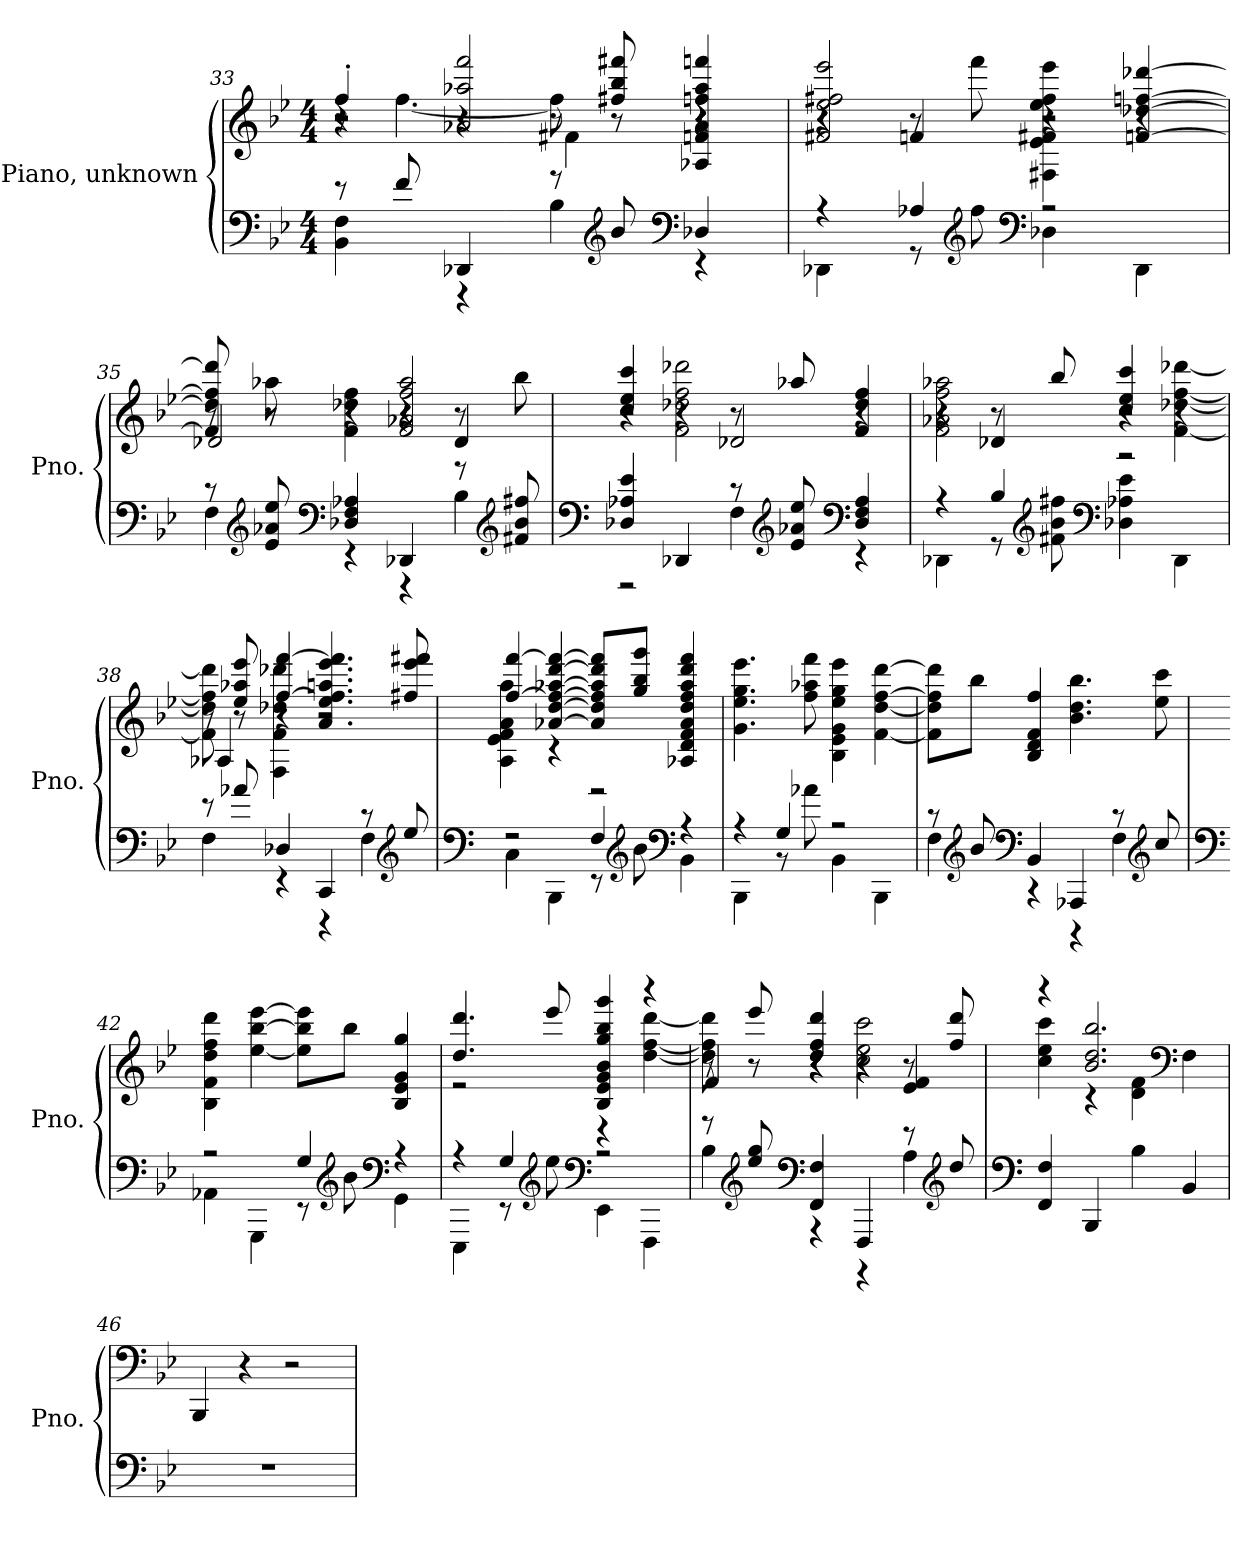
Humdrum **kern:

**kern	**kern
*part1	*part1
*staff2	*staff1
*I"Piano, unknown	*
*I'Pno.	*
*clefF4	*clefG2
*k[b-e-]	*k[b-e-]
*M4/4	*M4/4
=33	=33
*^	*^
*	*	*	*^
*	*	*	*	*^
8r	4BB-\ 4F\	4r	8r	4ff'/	2r
8f/	.	.	[4.ff\	.	.
4DD-X/	4r	2a-X/ 2aa-X/ 2fff/	.	4r	.
8r	4B-\	.	8ff\]	8r	4f#X\
*clefG2	*	*	*	*	*
8b-/	.	.	8r	8ff#X/ 8bb-/ 8fff#X/	.
*clefF4	*	*	*	*	*
4D-X/	4r	4r	4r	4A-X/ 4fn/ 4a-/ 4ffn/ 4aa-/ 4fffn/	4r
*	*	*	*	*v	*v
=34	=34	=34	=34	=34
4r	4DD-X\	2f#X/ 2ee-/ 2ff#X/ 2eee-/	4r	4r
4A-X/	8r	.	8r	4fn/
*clefG2	*	*	*	*
.	8ff\	.	8fff\	.
*clefF4	*	*	*	*
2r	4D-X\	4r	4F#X\ 4e-\ 4f#X\ 4ee-\ 4ff#\ 4eee-\	2r
.	4DD-\	[4fn/ [4dd-X/ [4ffn/ [4ddd-X/	4r	.
!!LO:LB:g=z	!!	!!
=35	=35	=35	=35	=35
8r	4F\	8f/] 8dd-/] 8ff/] 8ddd-/]	8r	2d-X/
*clefG2	*	*	*	*
8e-/ 8a-X/ 8ee-/	.	8r	8aa-X\	.
*clefF4	*	*	*	*
4D-X/ 4F/ 4A-X/	4r	4r	4f\ 4dd-X\ 4ff\	.
4DD-X/	4r	2f/ 2a-X/ 2ff/ 2aa-/	4r	4r
8r	4B-\	.	8r	4d-/
*clefG2	*	*	*	*
8f#X/ 8b-/ 8ff#X/	.	.	8bb-\	.
=36	=36	=36	=36	=36
*clefF4	*	*	*	*
4D-X/ 4A-X/ 4e-/	2r	4cc/ 4ee-/ 4ccc/	4r	2r
4DD-X/	.	4r	2f\ 2dd-X\ 2ff\ 2ddd-X\	.
8r	4F\	8r	.	2d-X/
*clefG2	*	*	*	*
8e-/ 8a-X/ 8ee-/	.	8aa-X/	.	.
*clefF4	*	*	*	*
4D-/ 4F/ 4A-/	4r	4f/ 4dd-/ 4ff/	4r	.
=37	=37	=37	=37	=37
4r	4DD-X\	4r	2f\ 2a-X\ 2ff\ 2aa-X\	4r
4B-/	8r	8r	.	4d-X/
*clefG2	*	*	*	*
.	8f#X\ 8b-\ 8ff#X\	8bb-/	.	.
*clefF4	*	*	*	*
2r	4D-X\ 4A-X\ 4e-\	4cc/ 4ee-/ 4ccc/	4r	2r
.	4DD-\	4r	[4f\ [4dd-X\ [4ff\ [4ddd-X\	.
!!LO:LB:g=z	!!	!!
=38	=38	=38	=38	=38
8r	4F\	8r	8f\] 8dd-\] 8ff\] 8ddd-\]	4A-X/
8a-X/	.	8ee-/ 8aa-X/ 8eee-/	8r	.
4D-X/	4r	[4ff/ [4fff/	4F\ 4f\ 4dd-X\ 4ddd-X\	4r
4CC/	4r	4.a/ 4.ee-/ 4.ff/] 4.aan/ 4.eee-/ 4.fff/]	2r	2r
8r	4F\	.	.	.
*clefG2	*	*	*	*
8ee-/	.	8ff#X/ 8eee-/ 8fff#X/	.	.
*	*	*v	*v	*v
=39	=39	=39
*clefF4	*	*
*	*	*^
2r	4C\	[4ff/ [4fff/	4A\ 4e-\ 4f\ 4a\ 4aa\
.	4BBB-\	[4a-X/ [4dd/ 4ff/_ [4aa-X/ [4ddd/ 4fff/_	4r
4F/	8r	8a-/] 8dd/] 8ff/] 8aa-/] 8ddd/] 8fff/]L	2r
*clefG2	*	*	*
.	8b-\	8gg/ 8bb-/ 8ggg/J	.
*clefF4	*	*	*
4r	4BB-\	4A-X/ 4d/ 4f/ 4a-/ 4dd/ 4ff/ 4aa-/ 4ddd/ 4fff/	.
*	*	*v	*v
=40	=40	=40
4r	4BBB-\	4.g\ 4.ee-\ 4.gg\ 4.eee-\
4G/	8r	.
.	8a-X\	8ff\ 8aa-X\ 8fff\
2r	4BB-\	4B-\ 4e-\ 4g\ 4ee-\ 4gg\ 4eee-\
.	4BBB-\	[4f\ [4dd\ [4ff\ [4ddd\
!!LO:LB:g=z
=41	=41	=41
8r	4F\	8f\] 8dd\] 8ff\] 8ddd\]L
*clefG2	*	*
8b-/	.	8bb-\J
*clefF4	*	*
4BB-/	4r	4B-/ 4d/ 4f/ 4ff/
4AAA-X/	4r	4.b-\ 4.dd\ 4.bb-\
8r	4F\	.
*clefG2	*	*
8cc/	.	8ee-\ 8ccc\
=42	=42	=42
*clefF4	*	*
2r	4AA-X\	4B-\ 4f\ 4dd\ 4ff\ 4ddd\
.	4GGG\	[4ee-\ [4bb-\ [4eee-\
4G/	8r	8ee-\] 8bb-\] 8eee-\]L
*clefG2	*	*
.	8b-\	8bb-\J
*clefF4	*	*
4r	4GG\	4B-/ 4e-/ 4g/ 4gg/
=43	=43	=43
*	*	*^
4r	4EEE-\	4.dd/ 4.ddd/	2r
4G/	8r	.	.
*clefG2	*	*	*
.	8ee-\	8eee-/	.
*clefF4	*	*	*
2r	4EE-\	4B-/ 4e-/ 4g/ 4b-/ 4gg/ 4bb-/ 4ggg/	4r
.	4FFF\	4r	[4dd\ [4ff\ [4ddd\
!!LO:PB:g=z
=44	=44	=44	=44
*	*	*	*^
8r	4B-\	8r	8dd\] 8ff\] 8ddd\]	4f/
*clefG2	*	*	*	*
8ee-/ 8gg/	.	8eee-/	8r	.
*clefF4	*	*	*	*
4FF/ 4F/	4r	4dd/ 4ff/ 4ddd/	4r	4r
4FFF/	4r	4r	2cc\ 2ee-\ 2ccc\	4r
8r	4A\	8r	.	4e-/ 4f/
*clefG2	*	*	*	*
8dd/	.	8ff/ 8ddd/	.	.
*v	*v	*	*	*
*	*v	*v	*v
=45	=45
*clefF4	*
*	*^
4FF/ 4F/	4r	4cc\ 4ee-\ 4ccc\
4BBB-/	2.b-/ 2.dd/ 2.bb-/	4r
4B-\	.	4d\ 4f\
*	*clefF4	*
4BB-/	.	4F\
*	*v	*v
=46	=46
1r	4BBB-/
.	4r
.	2r
=	=
*-	*-
